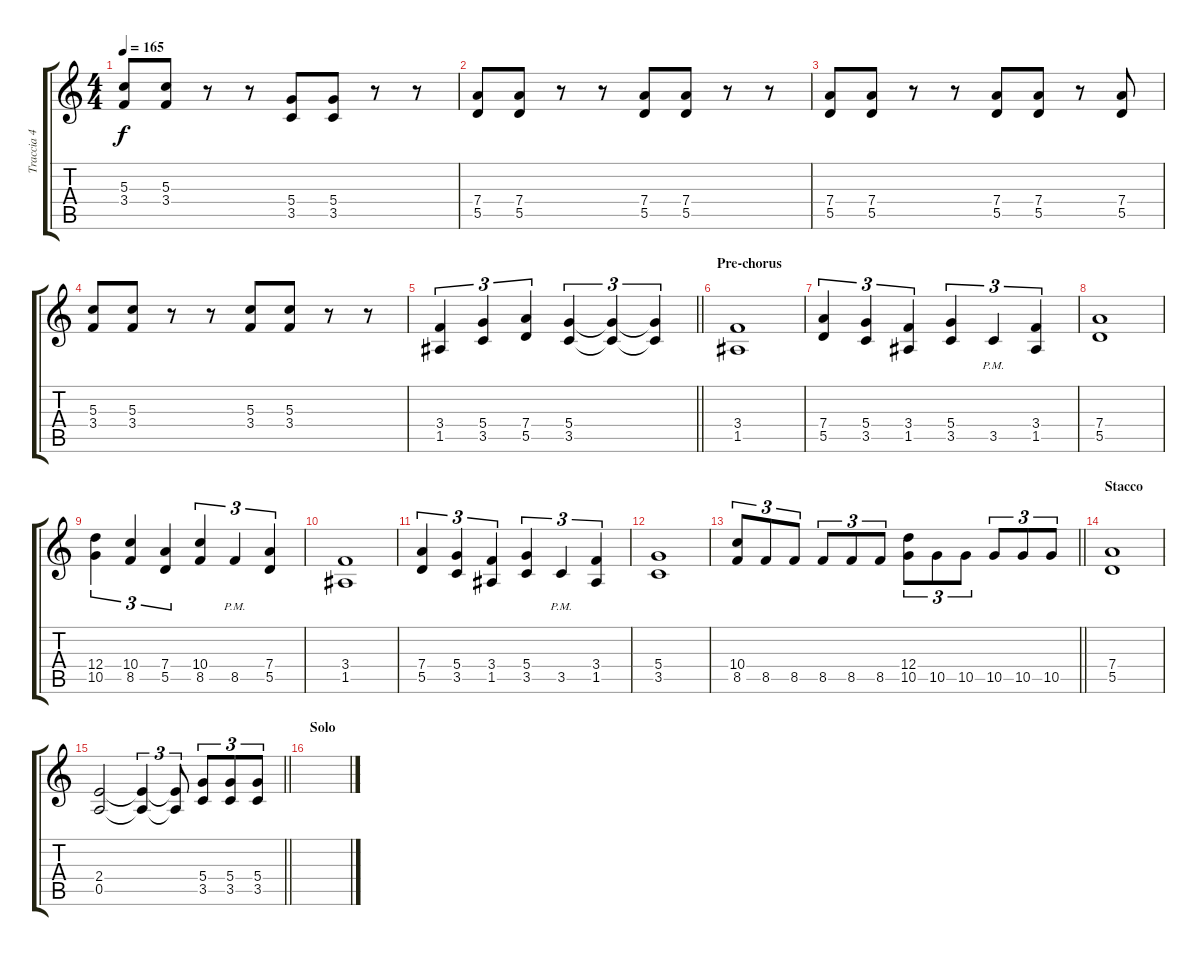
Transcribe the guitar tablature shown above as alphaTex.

\track ("Traccia 4" "Traccia 4") {instrument distortionguitar}
\staff {score tabs}
\tuning (E4 B3 G3 D3 A2 E2) {hide}
\ts (4 4)
\tempo 165
\clef g2
\ks c
(5.3 3.4).8{dy f} (5.3 3.4).8 r.8 r.8 (5.4 3.5).8 (5.4 3.5).8 r.8 r.8 |
(7.4 5.5).8 (7.4 5.5).8 r.8 r.8 (7.4 5.5).8 (7.4 5.5).8 r.8 r.8 |
(7.4 5.5).8 (7.4 5.5).8 r.8 r.8 (7.4 5.5).8 (7.4 5.5).8 r.8 (7.4 5.5).8 |
(5.3 3.4).8 (5.3 3.4).8 r.8 r.8 (5.3 3.4).8 (5.3 3.4).8 r.8 r.8 |
\barLineRight lightlight
(3.4 1.5).4{tu (3 2)} (5.4 3.5).4{tu (3 2)} (7.4 5.5).4{tu (3 2)} (5.4 3.5).4{tu (3 2)} (5.4{t} 3.5{t}).4{tu (3 2)} (5.4{t} 3.5{t}).4{tu (3 2)} |
\section ("" "Pre-chorus")
(3.4 1.5).1 |
(7.4 5.5).4{tu (3 2)} (5.4 3.5).4{tu (3 2)} (3.4 1.5).4{tu (3 2)} (5.4 3.5).4{tu (3 2)} 3.5{pm}.4{tu (3 2)} (3.4 1.5).4{tu (3 2)} |
(7.4 5.5).1 |
(12.4 10.5).4{tu (3 2)} (10.4 8.5).4{tu (3 2)} (7.4 5.5).4{tu (3 2)} (10.4 8.5).4{tu (3 2)} 8.5{pm}.4{tu (3 2)} (7.4 5.5).4{tu (3 2)} |
(3.4 1.5).1 |
(7.4 5.5).4{tu (3 2)} (5.4 3.5).4{tu (3 2)} (3.4 1.5).4{tu (3 2)} (5.4 3.5).4{tu (3 2)} 3.5{pm}.4{tu (3 2)} (3.4 1.5).4{tu (3 2)} |
(5.4 3.5).1 |
\barLineRight lightlight
(10.4 8.5).8{tu (3 2)} 8.5.8{tu (3 2)} 8.5.8{tu (3 2)} 8.5.8{tu (3 2)} 8.5.8{tu (3 2)} 8.5.8{tu (3 2)} (12.4 10.5).8{tu (3 2)} 10.5.8{tu (3 2)} 10.5.8{tu (3 2)} 10.5.8{tu (3 2)} 10.5.8{tu (3 2)} 10.5.8{tu (3 2)} |
\section ("" "Stacco")
(7.4 5.5).1 |
\barLineRight lightlight
(2.4 0.5).2 (2.4{t} 0.5{t}).4{tu (3 2)} (2.4{t} 0.5{t}).8{tu (3 2)} (5.4 3.5).8{tu (3 2)} (5.4 3.5).8{tu (3 2)} (5.4 3.5).8{tu (3 2)} |
\section ("" "Solo")
